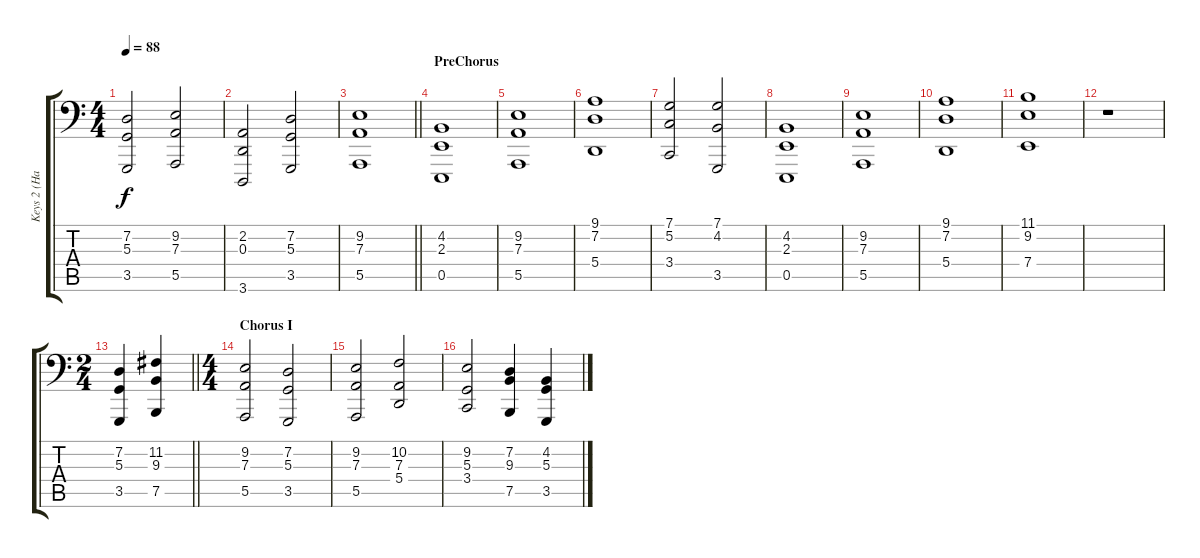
\track ("Keys 2 (Harmony)" "Keys 2 (Ha") {instrument stringensemble1}
\staff {score tabs}
\tuning (C3 G2 D2 A1 E1 B0) {hide}
\ts (4 4)
\tempo 88
\clef f4
\ks aminor
(7.2 5.3 3.5).2{dy f} (9.2 7.3 5.5).2 |
(2.2 0.3 3.6).2 (7.2 5.3 3.5).2 |
\barLineRight lightlight
(9.2 7.3 5.5).1 |
\section ("" "PreChorus")
(4.2 2.3 0.5).1 |
(9.2 7.3 5.5).1 |
(9.1 7.2 5.4).1 |
(7.1 5.2 3.4).2 (7.1 4.2 3.5).2 |
(4.2 2.3 0.5).1 |
(9.2 7.3 5.5).1 |
(9.1 7.2 5.4).1 |
(11.1 9.2 7.4).1 |
r.1 |
\ts (2 4)
\barLineRight lightlight
(7.2 5.3 3.5).4 (11.2 9.3 7.5).4 |
\ts (4 4)
\section ("" "Chorus I")
(9.2 7.3 5.5).2 (7.2 5.3 3.5).2 |
(9.2 7.3 5.5).2 (10.2 7.3 5.4).2 |
(9.2 5.3 3.4).2{beam merge} (7.2 9.3 7.5).4{beam merge} (4.2 5.3 3.5).4
